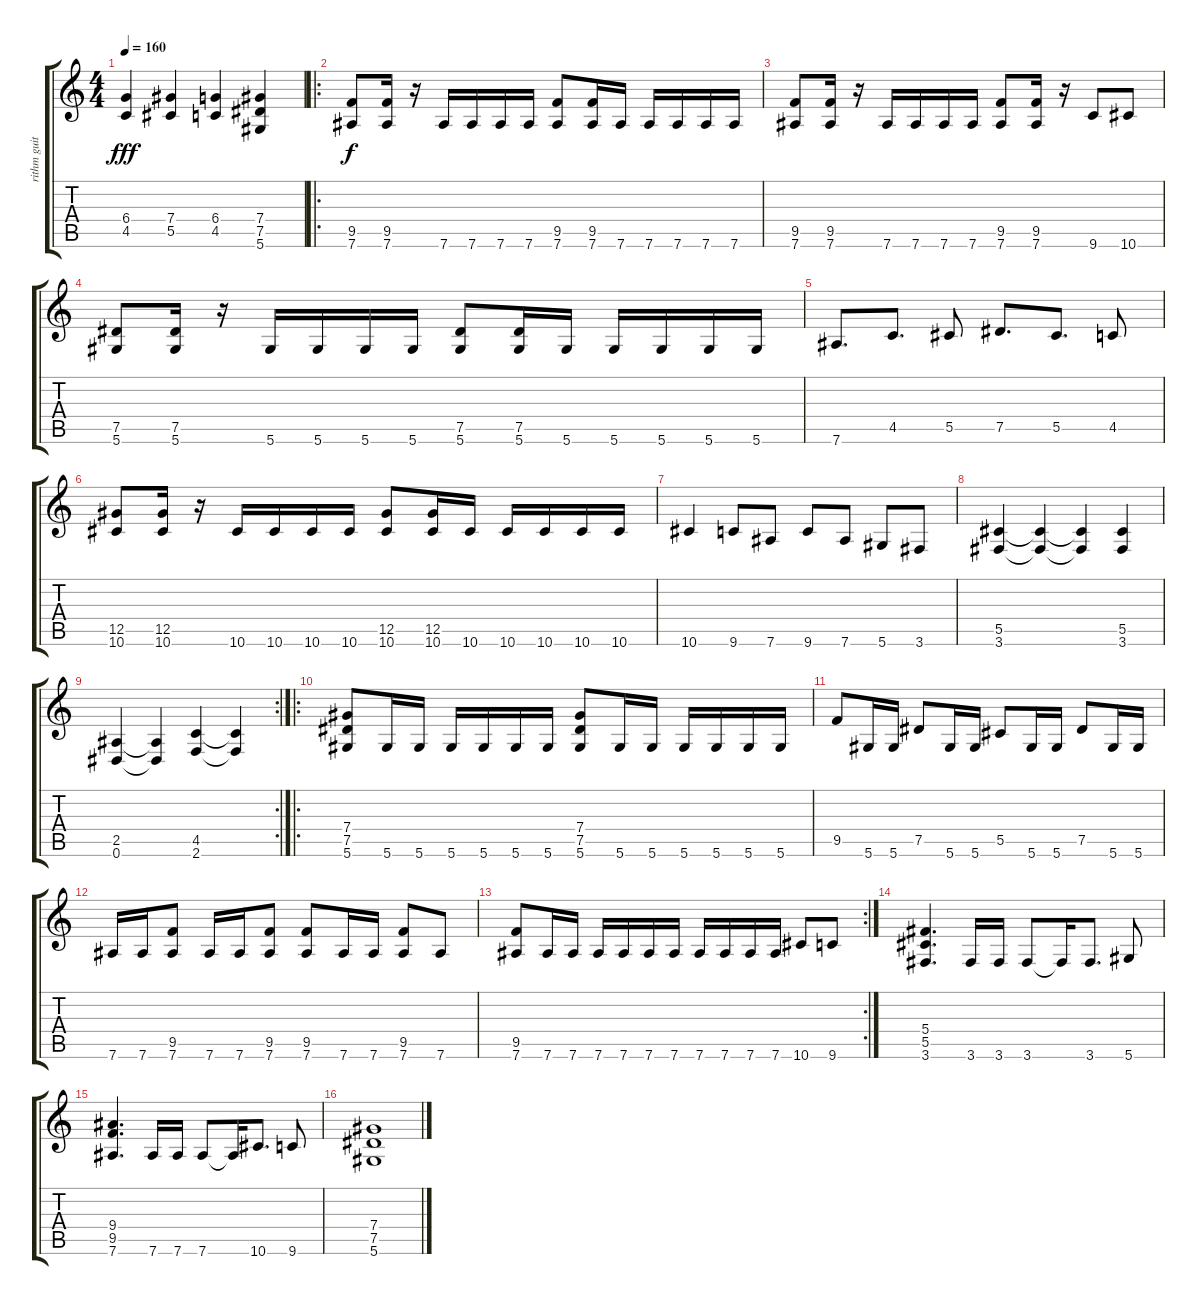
\track ("rithm guitar" "rithm guit") {instrument distortionguitar}
\staff {score tabs}
\tuning (Eb4 Bb3 Gb3 Db3 Ab2 Eb2) {hide}
\ts (4 4)
\tempo 160
\clef g2
\ks c
(6.4 4.5).4{dy fff} (7.4 5.5).4 (6.4 4.5).4 (7.4 7.5 5.6).4 |
\ro
(9.5 7.6).8{dy f instrument distortionguitar} (9.5 7.6).16 r.16 7.6.16 7.6.16 7.6.16 7.6.16 (9.5 7.6).8 (9.5 7.6).16 7.6.16 7.6.16 7.6.16 7.6.16 7.6.16 |
(9.5 7.6).8{instrument distortionguitar} (9.5 7.6).16 r.16 7.6.16 7.6.16 7.6.16 7.6.16 (9.5 7.6).8 (9.5 7.6).16 r.16 9.6.8 10.6.8 |
(7.5 5.6).8{instrument distortionguitar} (7.5 5.6).16 r.16 5.6.16 5.6.16 5.6.16 5.6.16 (7.5 5.6).8 (7.5 5.6).16 5.6.16 5.6.16 5.6.16 5.6.16 5.6.16 |
7.6.8{d instrument distortionguitar} 4.5.8{d} 5.5.8 7.5.8{d} 5.5.8{d} 4.5.8 |
(12.5 10.6).8{instrument distortionguitar} (12.5 10.6).16 r.16 10.6.16 10.6.16 10.6.16 10.6.16 (12.5 10.6).8 (12.5 10.6).16 10.6.16 10.6.16 10.6.16 10.6.16 10.6.16 |
10.6.4 9.6.8 7.6.8 9.6.8 7.6.8 5.6.8 3.6.8 |
(5.5 3.6).4 (5.5{t} 3.6{t}).4 (5.5{t} 3.6{t}).4 (5.5 3.6).4 |
\rc 2
(2.5 0.6).4 (2.5{t} 0.6{t}).4 (4.5 2.6).4 (4.5{t} 2.6{t}).4 |
\ro
(7.4 7.5 5.6).8 5.6.16 5.6.16 5.6.16 5.6.16 5.6.16 5.6.16 (7.4 7.5 5.6).8 5.6.16 5.6.16 5.6.16 5.6.16 5.6.16 5.6.16 |
9.5.8 5.6.16 5.6.16 7.5.8 5.6.16 5.6.16 5.5.8 5.6.16 5.6.16 7.5.8 5.6.16 5.6.16 |
7.6.16 7.6.16 (9.5 7.6).8 7.6.16 7.6.16 (9.5 7.6).8 (9.5 7.6).8 7.6.16 7.6.16 (9.5 7.6).8 7.6.8 |
\rc 2
(9.5 7.6).8 7.6.16 7.6.16 7.6.16 7.6.16 7.6.16 7.6.16 7.6.16 7.6.16 7.6.16 7.6.16 10.6.8 9.6.8 |
(5.4 5.5 3.6).4{d} 3.6.16 3.6.16 3.6.8 3.6{t}.16 3.6.8{d} 5.6.8 |
(9.4 9.5 7.6).4{d} 7.6.16 7.6.16 7.6.8 7.6{t}.16 10.6.8{d} 9.6.8 |
(7.4 7.5 5.6).1
